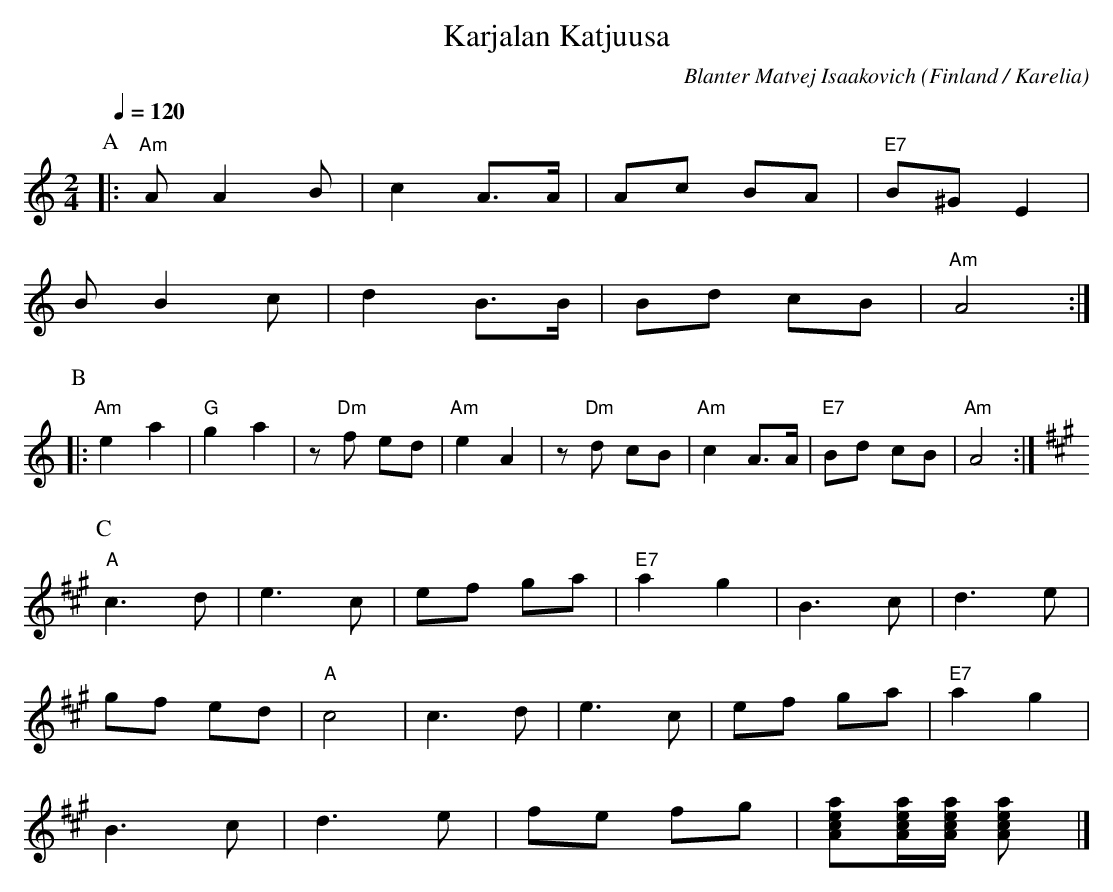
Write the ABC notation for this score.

X:1
T: Karjalan Katjuusa
C: Blanter Matvej Isaakovich
O: Finland / Karelia
M: 2/4
L: 1/8
Q:1/4=120
K: Am
P:A
|: "Am"A A2 B | c2 A>A | Ac  BA | "E7"B^G E2 |
B B2 c | d2 B>B | Bd cB |"Am"A4 :|
P:B
|:"Am"e2 a2 | "G"g2 a2 | z "Dm"f ed | "Am"e2 A2 | z "Dm"d cB | "Am"c2 A>A | "E7"Bd cB | "Am"A4:|
P:C
K:A
"A"c3 d | e3 c | ef ga |"E7"a2 g2 | B3 c | d3 e |
gf ed | "A"c4 | c3 d | e3 c | ef ga | "E7"a2 g2 |
B3 c | d3 e | fe fg | [Acea][A/cea][A/cea] [A2cea]|]
